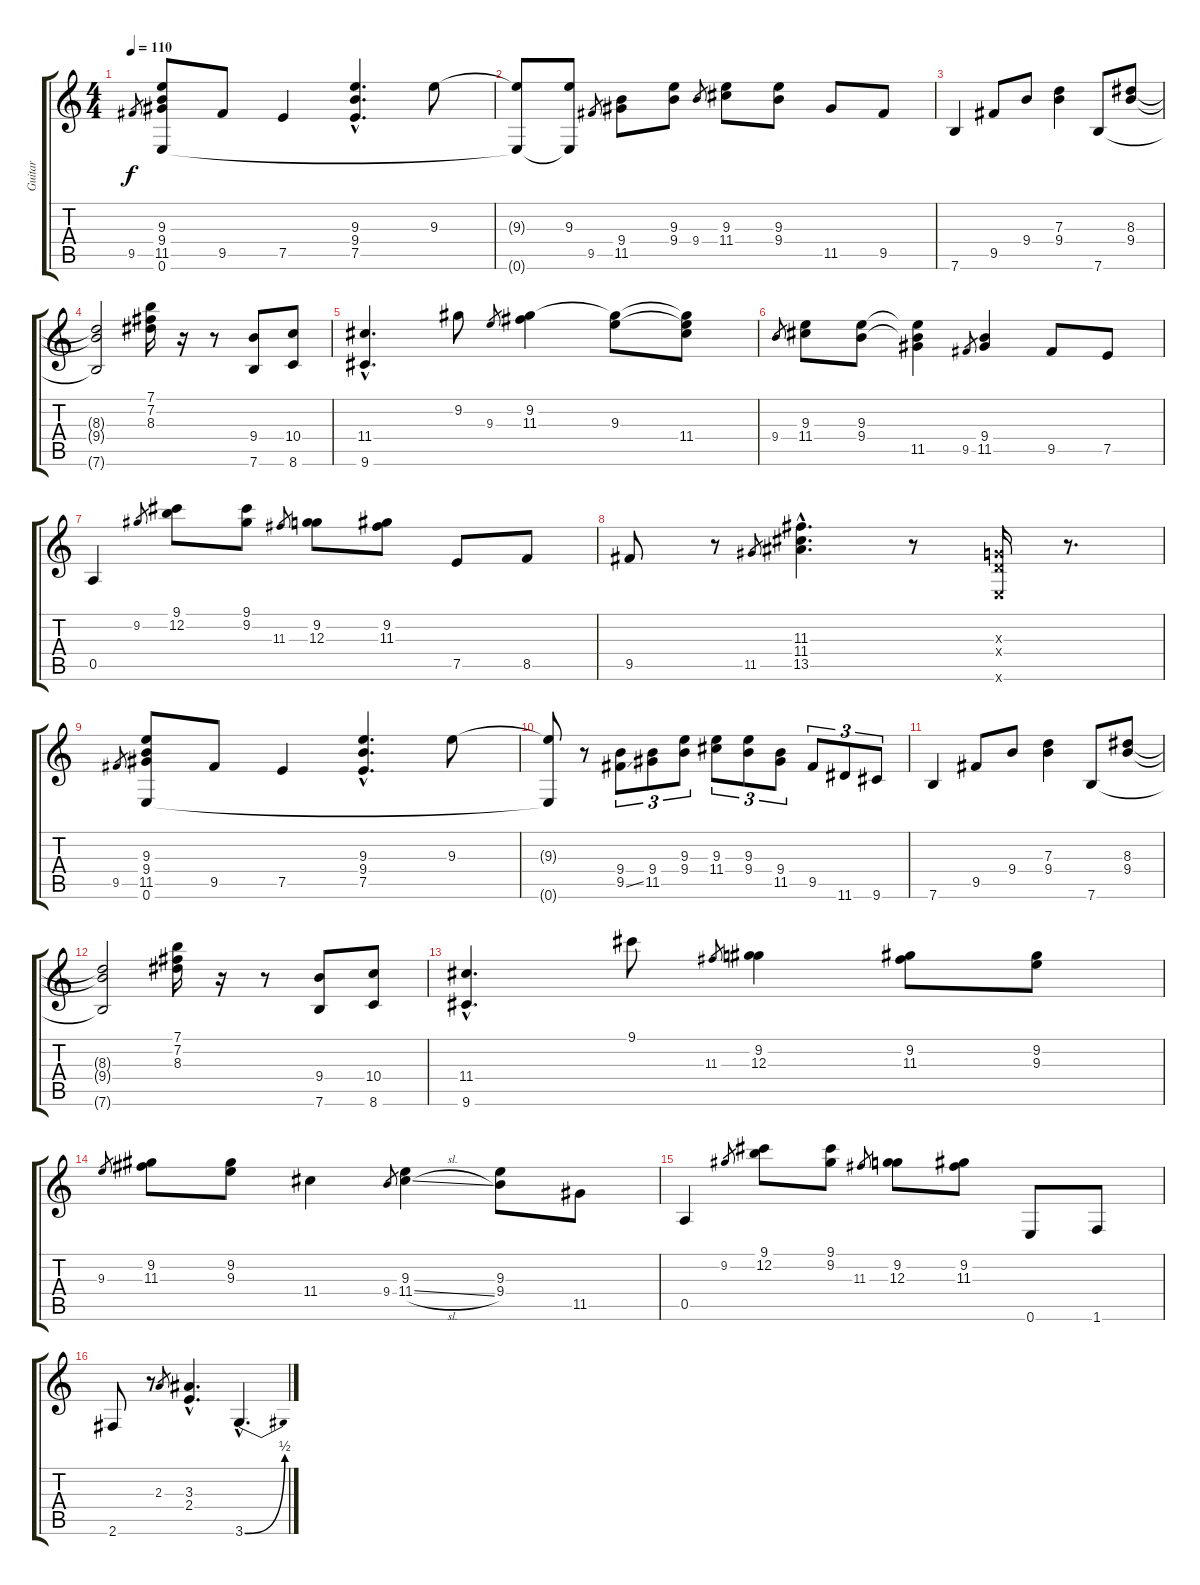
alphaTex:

\track ("Guitar" "Guitar") {instrument electricguitarjazz}
\staff {score tabs}
\tuning (E4 B3 G3 D3 A2 E2) {hide}
\ts (4 4)
\tempo 110
\clef g2
\ks c
9.5.8{gr dy f instrument electricguitarjazz} (9.3 9.4 11.5 0.6).8 9.5.8 7.5.4 (9.3{hac} 9.4{hac} 7.5{hac}).4{d} 9.3.8 |
(9.3{t} 0.6{t}).8 (9.3 0.6{t}).8 9.5.8{gr} (9.4 11.5).8 (9.3 9.4).8 9.4.8{gr} (9.3 11.4).8 (9.3 9.4).8 11.5.8 9.5.8 |
7.6.4 9.5.8 9.4.8 (7.3 9.4).4 7.6.8 (8.3 9.4).8 |
(8.3{t} 9.4{t} 7.6{t}).2 (7.1 7.2 8.3).16 r.16 r.8 (9.4 7.6).8 (10.4 8.6).8 |
(11.4{hac} 9.6{hac}).4{d} 9.2.8 9.3.8{gr} (9.2 11.3).4 (9.2{t} 9.3).8 (9.2{t} 9.3{t} 11.4).8 |
9.4.8{gr} (9.3 11.4).8 (9.3 9.4).8 (9.3{t} 9.4{t} 11.5).4 9.5.8{gr} (9.4 11.5).4 9.5.8 7.5.8 |
0.5.4 9.2.8{gr} (9.1 12.2).8 (9.1 9.2).8 11.3.8{gr} (9.2 12.3).8 (9.2 11.3).8 7.5.8 8.5.8 |
9.5.8 r.8 11.5.8{gr} (11.3{hac} 11.4{hac} 13.5{hac}).4{d} r.8 (0.3{x} 0.4{x} 0.6{x}).16 r.8{d} |
9.5.8{gr} (9.3 9.4 11.5 0.6).8 9.5.8 7.5.4 (9.3{hac} 9.4{hac} 7.5{hac}).4{d} 9.3.8 |
(9.3{t} 0.6{t}).8 r.8 (9.4 9.5{ss}).8{tu (3 2)} (9.4 11.5).8{tu (3 2)} (9.3 9.4).8{tu (3 2)} (9.3 11.4).8{tu (3 2)} (9.3 9.4).8{tu (3 2)} (9.4 11.5).8{tu (3 2)} 9.5.8{tu (3 2)} 11.6.8{tu (3 2)} 9.6.8{tu (3 2)} |
7.6.4 9.5.8 9.4.8 (7.3 9.4).4 7.6.8 (8.3 9.4).8 |
(8.3{t} 9.4{t} 7.6{t}).2 (7.1 7.2 8.3).16 r.16 r.8 (9.4 7.6).8 (10.4 8.6).8 |
(11.4{hac} 9.6{hac}).4{d} 9.1.8 11.3.8{gr} (9.2 12.3).4 (9.2 11.3).8 (9.2 9.3).8 |
9.3.8{gr} (9.2 11.3).8 (9.2 9.3).8 11.4.4 9.4.8{gr} (9.3 11.4{sl}).4 (9.3 9.4).8 11.5.8 |
0.5.4 9.2.8{gr} (9.1 12.2).8 (9.1 9.2).8 11.3.8{gr} (9.2 12.3).8 (9.2 11.3).8 0.6.8 1.6.8 |
2.6.8 r.8 2.3.8{gr} (3.3{hac} 2.4{hac}).4{d} 3.6{be (bend 0 0 60 2) hac}.4{d}
